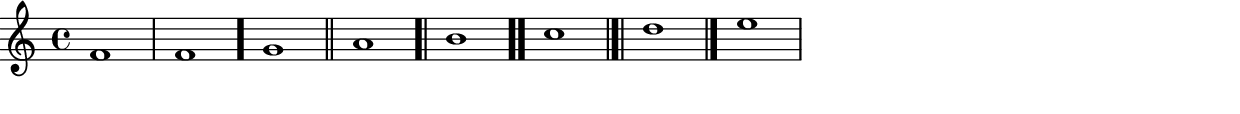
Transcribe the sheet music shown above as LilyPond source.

%% Generated by lilypond-book
%% Options: [exampleindent=10.16\mm,indent=0\mm,line-width=160\mm,paper-height=845.047\pt,paper-width=597.508\pt,papersize='(cons (* 597.508 pt) (* 845.047 pt)),quote]
\include "lilypond-book-preamble.ly"


% ****************************************************************
% Start cut-&-pastable-section
% ****************************************************************

#(ly:set-option 'eps-box-padding 3.000000)



\paper {
  #(set-paper-size '(cons (* 597.508 pt) (* 845.047 pt)))
  indent = 0\mm
  line-width = 160\mm
  % offset the left padding, also add 1mm as lilypond creates cropped
  % images with a little space on the right
  line-width = #(- line-width (* mm  3.000000) (* mm 1))
  line-width = 160\mm - 2.0 * 10.16\mm
  % offset the left padding, also add 1mm as lilypond creates cropped
  % images with a little space on the right
  line-width = #(- line-width (* mm  3.000000) (* mm 1))
}

\layout {
  
}




% ****************************************************************
% ly snippet:
% ****************************************************************
\sourcefileline 2681
\relative {
  f'1 \bar "|"
  f1 \bar "."
  g1 \bar "||"
  a1 \bar ".|"
  b1 \bar ".."
  c1 \bar "|.|"
  d1 \bar "|."
  e1
}


% ****************************************************************
% end ly snippet
% ****************************************************************
